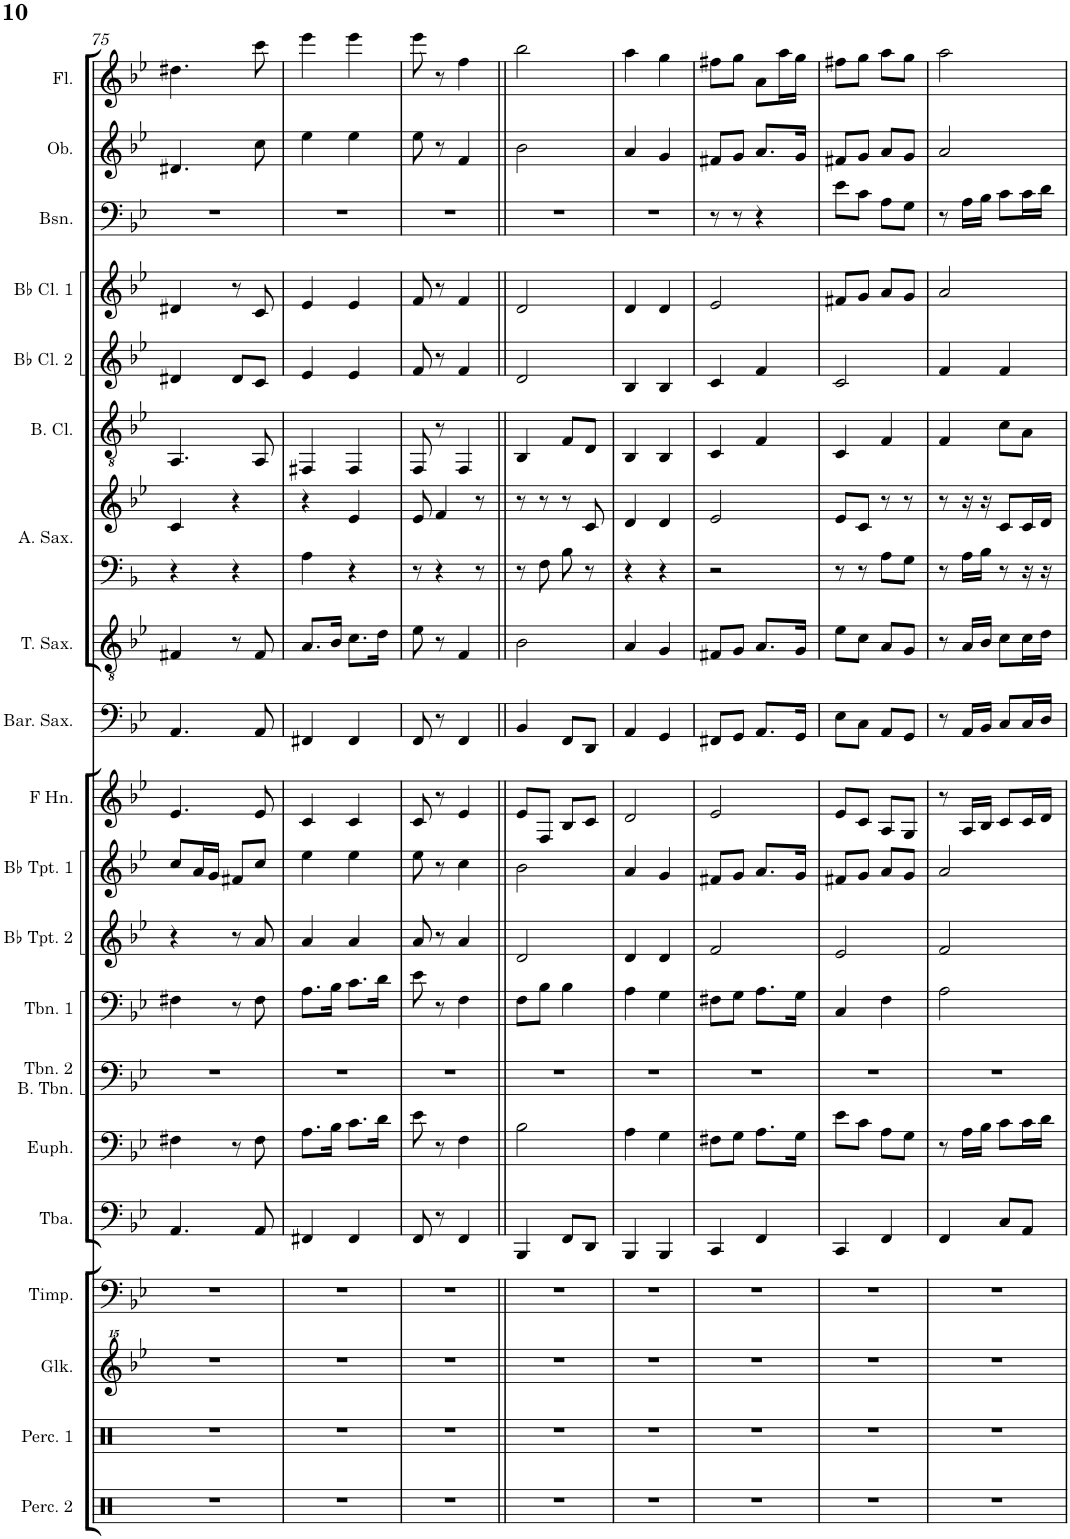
**kern	**kern	**kern	**kern	**kern	**kern	**kern	**kern	**kern	**kern	**kern	**kern	**kern	**kern	**kern	**kern	**kern	**kern	**kern	**kern	**kern
*part20	*part19	*part18	*part17	*part16	*part15	*part14	*part13	*part12	*part11	*part10	*part9	*part8	*part7	*part7	*part6	*part5	*part4	*part3	*part2	*part1
*staff21	*staff20	*staff19	*staff18	*staff17	*staff16	*staff15	*staff14	*staff13	*staff12	*staff11	*staff10	*staff9	*staff8	*staff7	*staff6	*staff5	*staff4	*staff3	*staff2	*staff1
*I"Percussion 2	*I"Percussion 1	*I"Glockenspiel	*I"Timpani	*I"Tuba	*I"Euphonium	*I"Trombone 2 Bass Trombone	*I"Trombone 1	*I"Bb Trumpet 2	*I"Bb Trumpet 1	*I"Horn in F	*I"Baritone Saxophone	*I"Tenor Saxophone	*I"Alto Saxophone	*	*I"Bass Clarinet	*I"Bb Clarinet 2	*I"Bb Clarinet 1	*I"Bassoon	*I"Oboe	*I"Flute
*I'Perc. 2	*I'Perc. 1	*I'Glk.	*I'Timp.	*I'Tba.	*I'Euph.	*I'Tbn. 2 B. Tbn.	*I'Tbn. 1	*I'Bb Tpt. 2	*I'Bb Tpt. 1	*	*I'Bar. Sax.	*I'T. Sax.	*I'A. Sax.	*	*I'B. Cl.	*I'Bb Cl. 2	*I'Bb Cl. 1	*I'Bsn.	*I'Ob.	*I'Fl.
!!LO:PB:g=z
*clefX	*clefX	*clefG^^2	*clefF4	*clefF4	*clefF4	*clefF4	*clefF4	*clefG2	*clefG2	*clefG2	*clefF4	*clefGv2	*clefF4	*clefG2	*clefGv2	*clefG2	*clefG2	*clefF4	*clefG2	*clefG2
*	*	*	*	*	*	*	*	*ITrd1c2	*ITrd1c2	*ITrd4c7	*ITrd12c21	*ITrd8c14	*ITrd5c9	*ITrd5c9	*ITrd8c14	*ITrd1c2	*ITrd1c2	*	*	*
*k[]	*k[]	*k[b-e-]	*k[b-e-]	*k[b-e-]	*k[b-e-]	*k[b-e-]	*k[b-e-]	*k[b-e-]	*k[b-e-]	*k[b-e-]	*k[b-e-]	*k[b-e-]	*k[b-]	*k[b-e-]	*k[b-e-]	*k[b-e-]	*k[b-e-]	*k[b-e-]	*k[b-e-]	*k[b-e-]
*M2/4	*M2/4	*M2/4	*M2/4	*M2/4	*M2/4	*M2/4	*M2/4	*M2/4	*M2/4	*M2/4	*M2/4	*M2/4	*M2/4	*M2/4	*M2/4	*M2/4	*M2/4	*M2/4	*M2/4	*M2/4
=75	=75	=75	=75	=75	=75	=75	=75	=75	=75	=75	=75	=75	=75	=75	=75	=75	=75	=75	=75	=75
2r	2r	2r	2r	4.AA/	4F#X\	2r	4F#X\	4r	8cc/L	4.e-/	4.AA/	4F#X/	4r	4c/	4.AA/	4d#X/	4d#X/	2r	4.d#X/	4.dd#X\
.	.	.	.	.	.	.	.	.	16a/L	.	.	.	.	.	.	.	.	.	.	.
.	.	.	.	.	.	.	.	.	16g/JJ	.	.	.	.	.	.	.	.	.	.	.
.	.	.	.	.	8r	.	8r	8r	8f#X/L	.	.	8r	4r	4r	.	8d#/L	8r	.	.	.
.	.	.	.	8AA/	8F#\	.	8F#\	8a/	8cc/J	8e-/	8AA/	8F#/	.	.	8AA/	8c/J	8c/	.	8cc\	8ccc\
=76	=76	=76	=76	=76	=76	=76	=76	=76	=76	=76	=76	=76	=76	=76	=76	=76	=76	=76	=76	=76
2r	2r	2r	2r	4FF#X/	8.A\L	2r	8.A\L	4a/	4ee-\	4c/	4FF#X/	8.A/L	4A\	4r	4FF#X/	4e-/	4e-/	2r	4ee-\	4eee-\
.	.	.	.	.	16B-\Jk	.	16B-\Jk	.	.	.	.	16B-/Jk	.	.	.	.	.	.	.	.
.	.	.	.	4FF#/	8.c\L	.	8.c\L	4a/	4ee-\	4c/	4FF#/	8.c\L	4r	4e-/	4FF#/	4e-/	4e-/	.	4ee-\	4eee-\
.	.	.	.	.	16d\Jk	.	16d\Jk	.	.	.	.	16d\Jk	.	.	.	.	.	.	.	.
=77	=77	=77	=77	=77	=77	=77	=77	=77	=77	=77	=77	=77	=77	=77	=77	=77	=77	=77	=77	=77
2r	2r	2r	2r	8FF/	8e-\	2r	8e-\	8a/	8ee-\	8c/	8FF/	8e-\	8r	8e-/	8FF/	8f/	8f/	2r	8ee-\	8eee-\
.	.	.	.	8r	8r	.	8r	8r	8r	8r	8r	8r	4r	4f/	8r	8r	8r	.	8r	8r
.	.	.	.	4FF/	4F\	.	4F\	4a/	4cc\	4e-/	4FF/	4F/	.	.	4FF/	4f/	4f/	.	4f/	4ff\
.	.	.	.	.	.	.	.	.	.	.	.	.	8r	8r	.	.	.	.	.	.
=78||	=78||	=78||	=78||	=78||	=78||	=78||	=78||	=78||	=78||	=78||	=78||	=78||	=78||	=78||	=78||	=78||	=78||	=78||	=78||	=78||
2r	2r	2r	2r	4BBB-/	2B-\	2r	8F\L	2d/	2b-\	8e-/L	4BB-/	2B-\	8r	8r	4BB-/	2d/	2d/	2r	2b-\	2bb-\
.	.	.	.	.	.	.	8B-\J	.	.	8F/J	.	.	8F\	8r	.	.	.	.	.	.
.	.	.	.	8FF/L	.	.	4B-\	.	.	8B-/L	8FF/L	.	8B-\	8r	8F/L	.	.	.	.	.
.	.	.	.	8DD/J	.	.	.	.	.	8c/J	8DD/J	.	8r	8c/	8D/J	.	.	.	.	.
=79	=79	=79	=79	=79	=79	=79	=79	=79	=79	=79	=79	=79	=79	=79	=79	=79	=79	=79	=79	=79
2r	2r	2r	2r	4BBB-/	4A\	2r	4A\	4d/	4a/	2d/	4AA/	4A/	4r	4d/	4BB-/	4B-/	4d/	2r	4a/	4aa\
.	.	.	.	4BBB-/	4G\	.	4G\	4d/	4g/	.	4GG/	4G/	4r	4d/	4BB-/	4B-/	4d/	.	4g/	4gg\
=80	=80	=80	=80	=80	=80	=80	=80	=80	=80	=80	=80	=80	=80	=80	=80	=80	=80	=80	=80	=80
2r	2r	2r	2r	4CC/	8F#X\L	2r	8F#X\L	2f/	8f#X/L	2e-/	8FF#X/L	8F#X/L	2r	2e-/	4C/	4c/	2e-/	8r	8f#X/L	8ff#X\L
.	.	.	.	.	8G\J	.	8G\J	.	8g/J	.	8GG/J	8G/J	.	.	.	.	.	8r	8g/J	8gg\J
.	.	.	.	4FF/	8.A\L	.	8.A\L	.	8.a/L	.	8.AA/L	8.A/L	.	.	4F/	4f/	.	4r	8.a/L	8a\L
.	.	.	.	.	.	.	.	.	.	.	.	.	.	.	.	.	.	.	.	16aa\L
.	.	.	.	.	16G\Jk	.	16G\Jk	.	16g/Jk	.	16GG/Jk	16G/Jk	.	.	.	.	.	.	16g/Jk	16gg\JJ
=81	=81	=81	=81	=81	=81	=81	=81	=81	=81	=81	=81	=81	=81	=81	=81	=81	=81	=81	=81	=81
2r	2r	2r	2r	4CC/	8e-\L	2r	4C/	2e-/	8f#X/L	8e-/L	8E-\L	8e-\L	8r	8e-/L	4C/	2c/	8f#X/L	8e-\L	8f#X/L	8ff#X\L
.	.	.	.	.	8c\J	.	.	.	8g/J	8c/J	8C\J	8c\J	8r	8c/J	.	.	8g/J	8c\J	8g/J	8gg\J
.	.	.	.	4FF/	8A\L	.	4F\	.	8a/L	8A/L	8AA/L	8A/L	8A\L	8r	4F/	.	8a/L	8A\L	8a/L	8aa\L
.	.	.	.	.	8G\J	.	.	.	8g/J	8G/J	8GG/J	8G/J	8G\J	8r	.	.	8g/J	8G\J	8g/J	8gg\J
=82	=82	=82	=82	=82	=82	=82	=82	=82	=82	=82	=82	=82	=82	=82	=82	=82	=82	=82	=82	=82
2r	2r	2r	2r	4FF/	8r	2r	2A\	2f/	2a/	8r	8r	8r	8r	8r	4F/	4f/	2a/	8r	2a/	2aa\
.	.	.	.	.	16A\LL	.	.	.	.	16A/LL	16AA/LL	16A/LL	16A\LL	16r	.	.	.	16A\LL	.	.
.	.	.	.	.	16B-\JJ	.	.	.	.	16B-/JJ	16BB-/JJ	16B-/JJ	16B-\JJ	16r	.	.	.	16B-\JJ	.	.
.	.	.	.	8C/L	8c\L	.	.	.	.	8c/L	8C/L	8c\L	8r	8c/L	8c\L	4f/	.	8c\L	.	.
.	.	.	.	8AA/J	16c\L	.	.	.	.	16c/L	16C/L	16c\L	16r	16c/L	8A\J	.	.	16c\L	.	.
.	.	.	.	.	16d\JJ	.	.	.	.	16d/JJ	16D/JJ	16d\JJ	16r	16d/JJ	.	.	.	16d\JJ	.	.
=	=	=	=	=	=	=	=	=	=	=	=	=	=	=	=	=	=	=	=	=
*-	*-	*-	*-	*-	*-	*-	*-	*-	*-	*-	*-	*-	*-	*-	*-	*-	*-	*-	*-	*-
